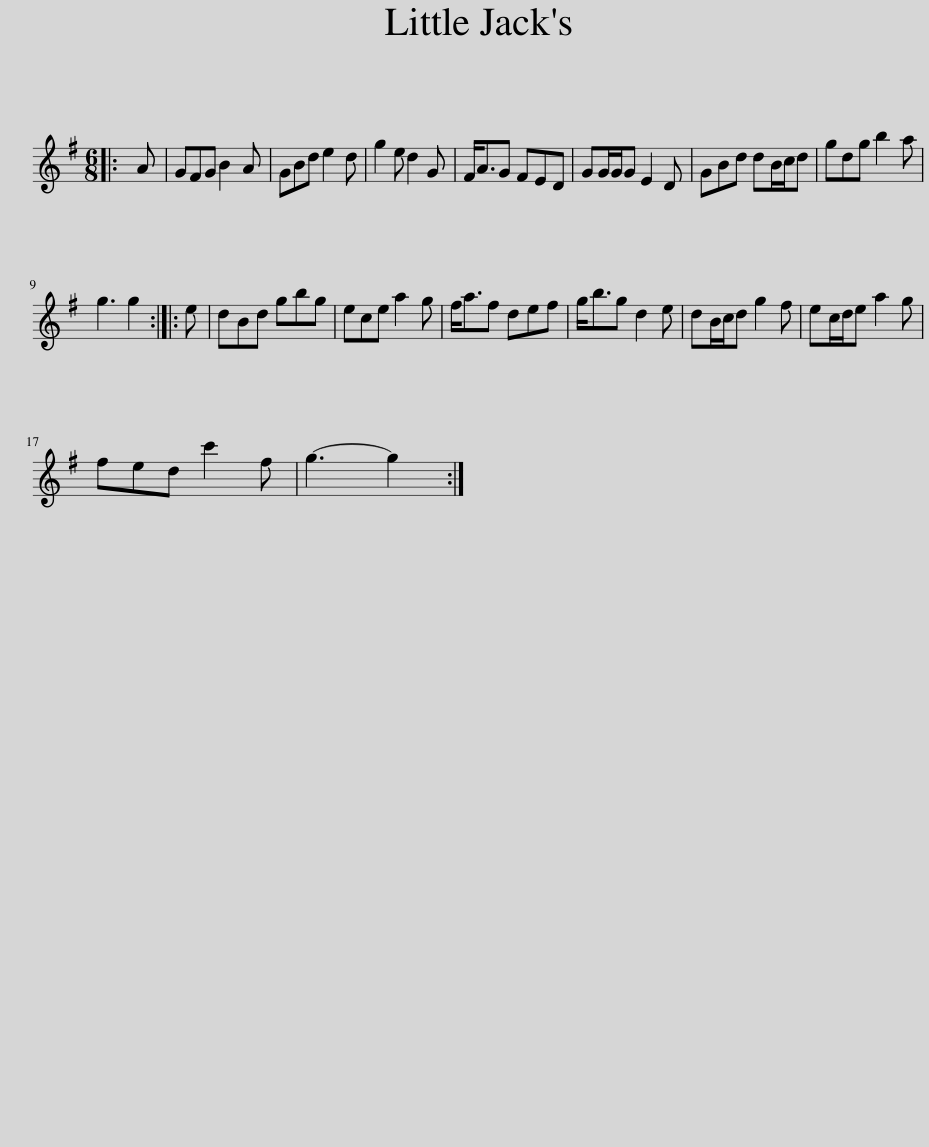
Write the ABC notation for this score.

X:1
L:1/8
M:6/8
I:linebreak $
K:G
V:1 treble
V:1
|: A | GFG B2 A | GBd e2 d | g2 e d2 G | F<AG FED | %5
 GG/G/G E2 D | GBd dB/c/d | gdg b2 a |$ g3 g2 :: e | %10
 dBd gbg | ece a2 g | f<af def | g<bg d2 e | dB/c/d g2 f | %15
 ec/d/e a2 g |$ fed c'2 f | g3- g2 :| %18
